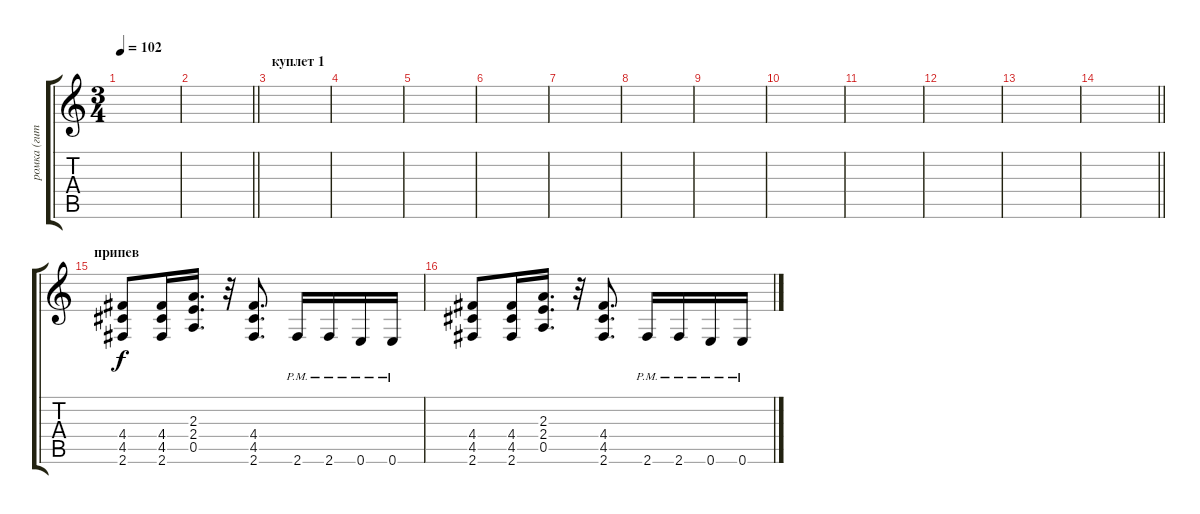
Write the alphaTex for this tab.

\track ("ромка (гитара)" "ромка (гит") {instrument distortionguitar}
\staff {score tabs}
\tuning (E4 B3 G3 D3 A2 E2) {hide}
\ts (3 4)
\tempo 102
\clef g2
\ks c
|
\barLineRight lightlight
|
\section ("" "куплет 1")
|
|
|
|
|
|
|
|
|
|
|
\barLineRight lightlight
|
\section ("" "припев")
(4.4 4.5 2.6).8 (4.4 4.5 2.6).16 (2.3 2.4 0.5).16{d} r.32 (4.4 4.5 2.6).8{d} 2.6{pm}.16 2.6{pm}.16 0.6{pm}.16 0.6{pm}.16 |
(4.4 4.5 2.6).8 (4.4 4.5 2.6).16 (2.3 2.4 0.5).16{d} r.32 (4.4 4.5 2.6).8{d} 2.6{pm}.16 2.6{pm}.16 0.6{pm}.16 0.6{pm}.16
